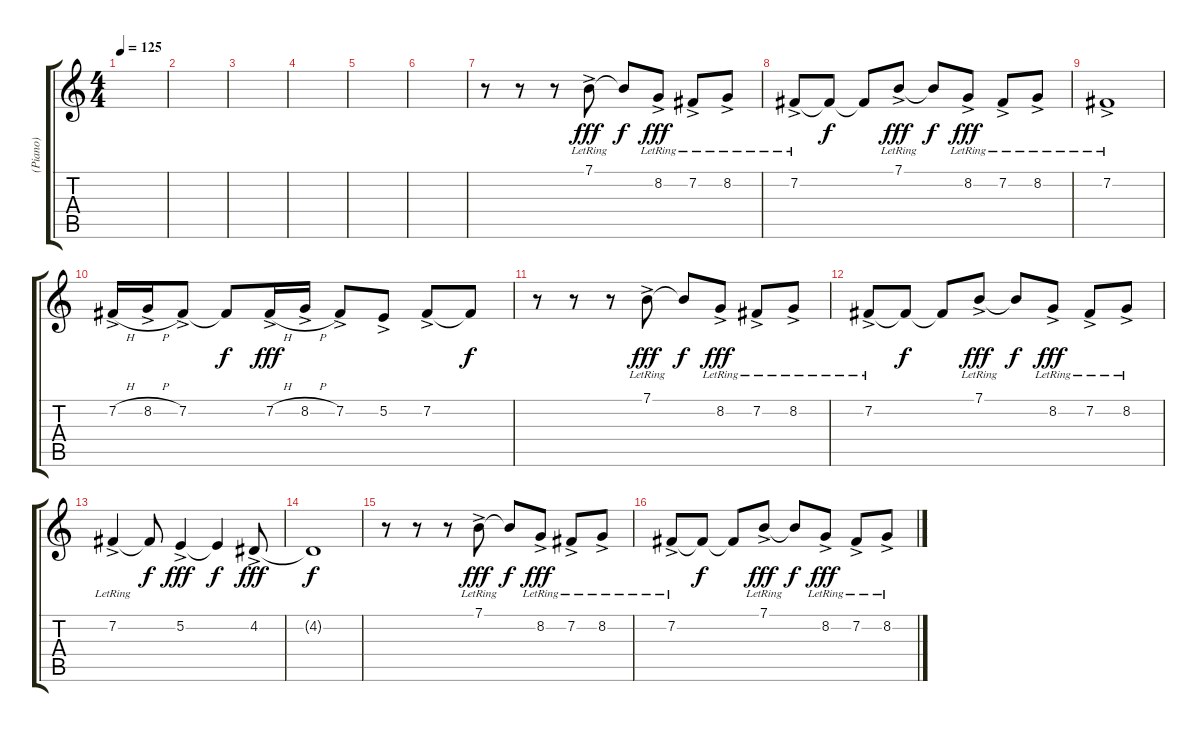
\track ("(Piano)" "(Piano)") {instrument brightacousticpiano}
\staff {score tabs}
\tuning (E4 B3 G3 D3 A2 E2) {hide}
\ts (4 4)
\tempo 125
\clef g2
\ks c
|
|
|
|
|
|
r.8 r.8 r.8 7.1{ac lr}.8{dy fff} 7.1{t}.8{dy f} 8.2{ac lr}.8{dy fff} 7.2{ac lr}.8 8.2{ac lr}.8 |
7.2{ac lr}.8 7.2{t}.8{dy f} 7.2{t}.8 7.1{ac lr}.8{dy fff} 7.1{t}.8{dy f} 8.2{ac lr}.8{dy fff} 7.2{ac lr}.8 8.2{ac lr}.8 |
7.2{ac lr}.1 |
7.2{h ac}.16 8.2{h ac}.16 7.2{ac}.8 7.2{t}.8{dy f} 7.2{h ac}.16{dy fff} 8.2{h ac}.16 7.2{ac}.8 5.2{ac}.8 7.2{ac}.8 7.2{t}.8{dy f} |
r.8 r.8 r.8 7.1{ac lr}.8{dy fff} 7.1{t}.8{dy f} 8.2{ac lr}.8{dy fff} 7.2{ac lr}.8 8.2{ac lr}.8 |
7.2{ac lr}.8 7.2{t}.8{dy f} 7.2{t}.8 7.1{ac lr}.8{dy fff} 7.1{t}.8{dy f} 8.2{ac lr}.8{dy fff} 7.2{ac lr}.8 8.2{ac lr}.8 |
7.2{ac lr}.4 7.2{t}.8{dy f} 5.2{ac}.4{dy fff} 5.2{t}.4{dy f} 4.2{ac}.8{dy fff} |
4.2{t}.1{dy f} |
r.8 r.8 r.8 7.1{ac lr}.8{dy fff} 7.1{t}.8{dy f} 8.2{ac lr}.8{dy fff} 7.2{ac lr}.8 8.2{ac lr}.8 |
7.2{ac lr}.8 7.2{t}.8{dy f} 7.2{t}.8 7.1{ac lr}.8{dy fff} 7.1{t}.8{dy f} 8.2{ac lr}.8{dy fff} 7.2{ac lr}.8 8.2{ac lr}.8
